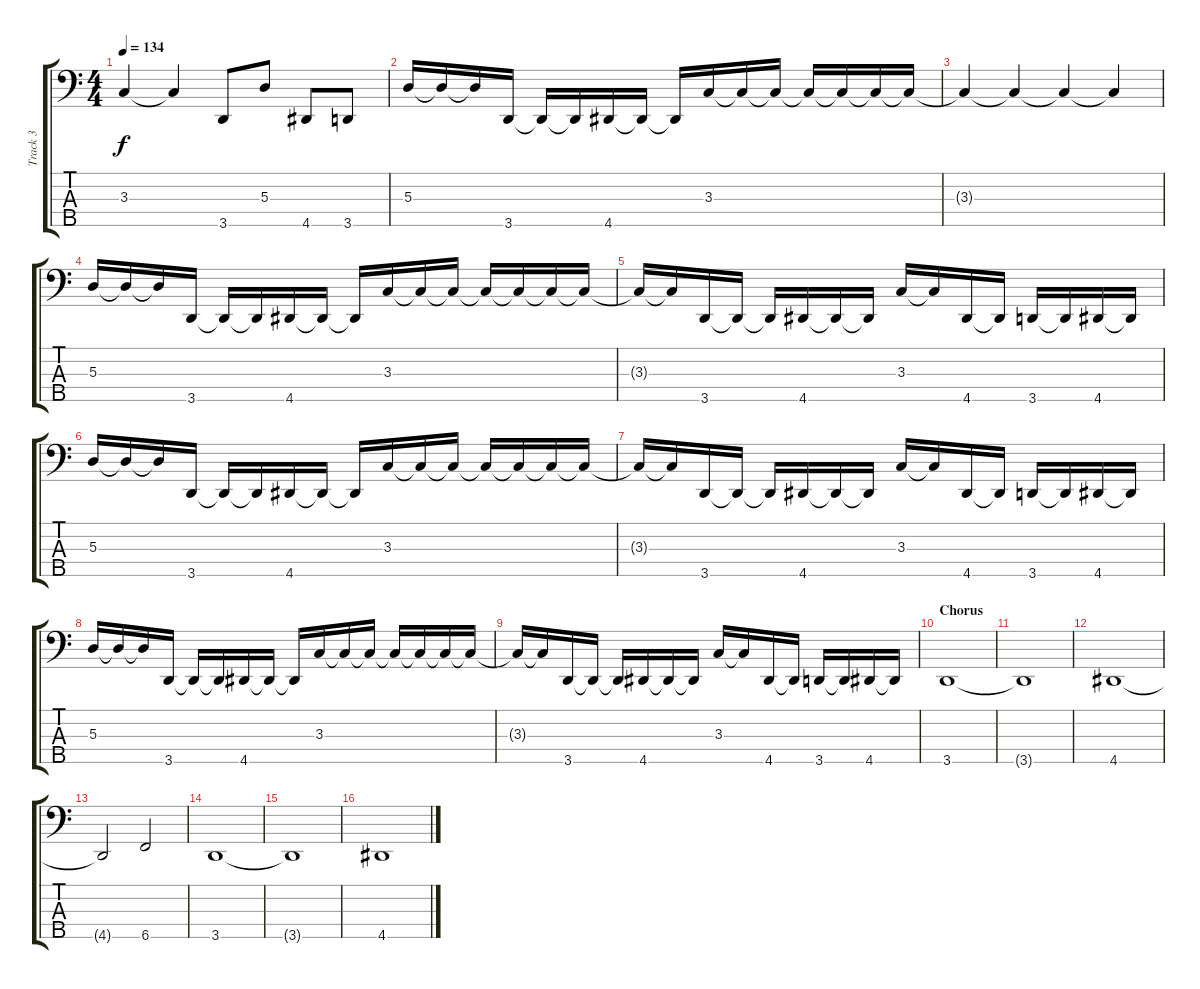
\track ("Track 3" "Track 3") {instrument slapbass2}
\staff {score tabs}
\tuning (G2 D2 A1 E1 B0) {hide}
\ts (4 4)
\tempo 134
\clef f4
\ks c
3.3{t}.4{dy f} 3.3{t}.4 3.5.8 5.3.8 4.5.8 3.5.8 |
5.3.16 5.3{t}.16 5.3{t}.16 3.5.16 3.5{t}.16 3.5{t}.16 4.5.16 4.5{t}.16 4.5{t}.16 3.3.16 3.3{t}.16 3.3{t}.16 3.3{t}.16 3.3{t}.16 3.3{t}.16 3.3{t}.16 |
3.3{t}.4 3.3{t}.4 3.3{t}.4 3.3{t}.4 |
5.3.16 5.3{t}.16 5.3{t}.16 3.5.16 3.5{t}.16 3.5{t}.16 4.5.16 4.5{t}.16 4.5{t}.16 3.3.16 3.3{t}.16 3.3{t}.16 3.3{t}.16 3.3{t}.16 3.3{t}.16 3.3{t}.16 |
3.3{t}.16 3.3{t}.16 3.5.16 3.5{t}.16 3.5{t}.16 4.5.16 4.5{t}.16 4.5{t}.16 3.3.16 3.3{t}.16 4.5.16 4.5{t}.16 3.5.16 3.5{t}.16 4.5.16 4.5{t}.16 |
5.3.16 5.3{t}.16 5.3{t}.16 3.5.16 3.5{t}.16 3.5{t}.16 4.5.16 4.5{t}.16 4.5{t}.16 3.3.16 3.3{t}.16 3.3{t}.16 3.3{t}.16 3.3{t}.16 3.3{t}.16 3.3{t}.16 |
3.3{t}.16 3.3{t}.16 3.5.16 3.5{t}.16 3.5{t}.16 4.5.16 4.5{t}.16 4.5{t}.16 3.3.16 3.3{t}.16 4.5.16 4.5{t}.16 3.5.16 3.5{t}.16 4.5.16 4.5{t}.16 |
5.3.16 5.3{t}.16 5.3{t}.16 3.5.16 3.5{t}.16 3.5{t}.16 4.5.16 4.5{t}.16 4.5{t}.16 3.3.16 3.3{t}.16 3.3{t}.16 3.3{t}.16 3.3{t}.16 3.3{t}.16 3.3{t}.16 |
3.3{t}.16 3.3{t}.16 3.5.16 3.5{t}.16 3.5{t}.16 4.5.16 4.5{t}.16 4.5{t}.16 3.3.16 3.3{t}.16 4.5.16 4.5{t}.16 3.5.16 3.5{t}.16 4.5.16 4.5{t}.16 |
\section ("" "Chorus")
3.5.1 |
3.5{t}.1 |
4.5.1 |
4.5{t}.2 6.5.2 |
3.5.1 |
3.5{t}.1 |
4.5.1
